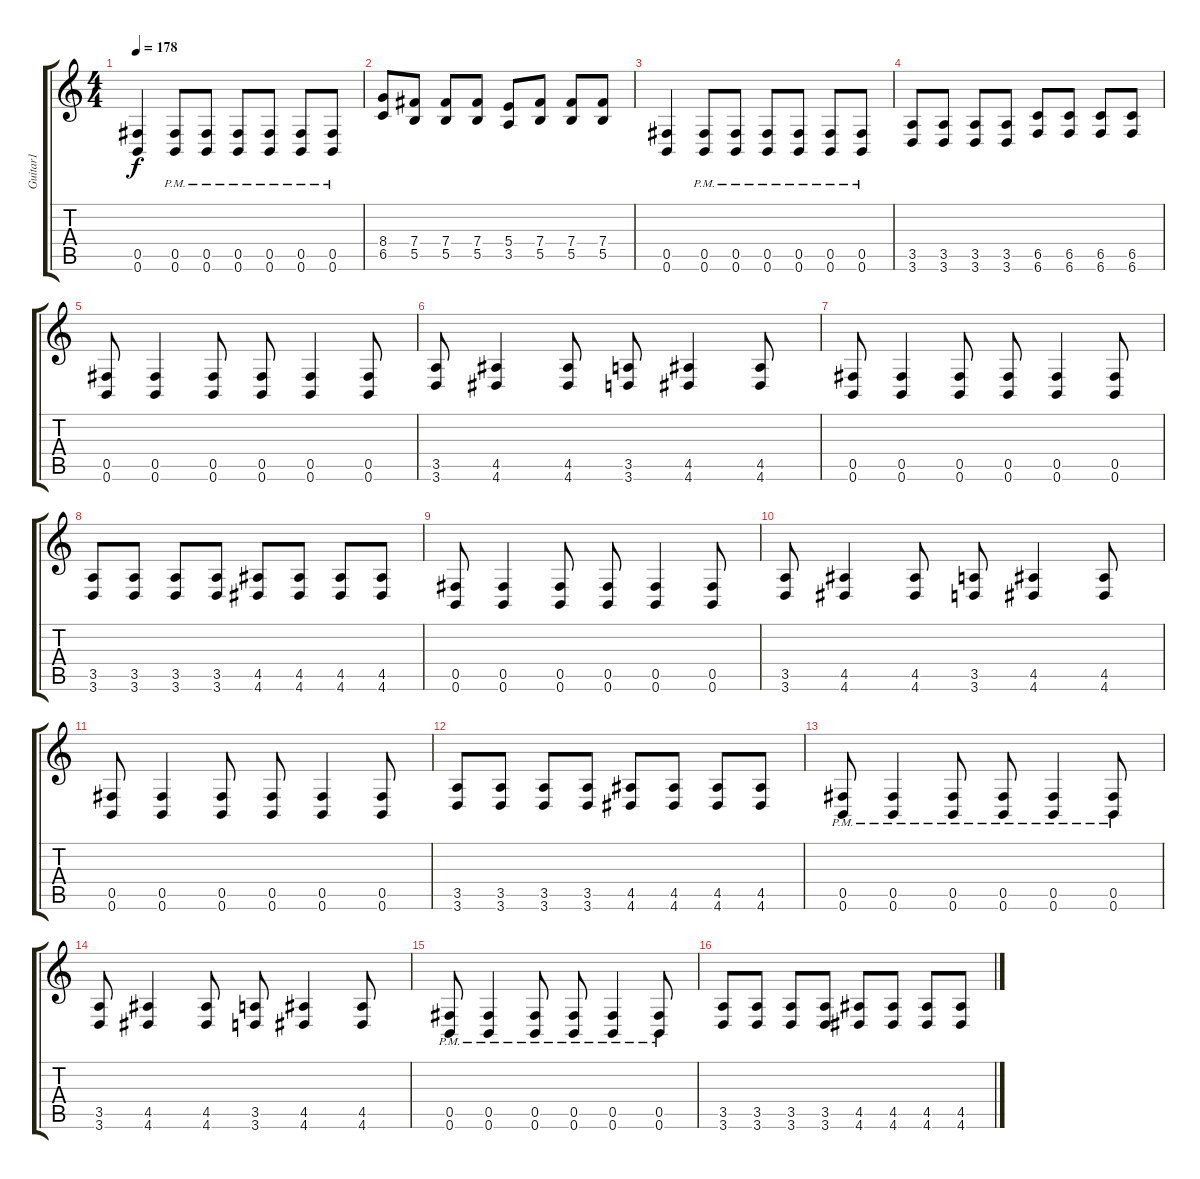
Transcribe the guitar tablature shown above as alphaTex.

\track ("Guitar1" "Guitar1") {instrument distortionguitar}
\staff {score tabs}
\tuning (Db4 Ab3 E3 B2 Gb2 B1) {hide}
\ts (4 4)
\tempo 178
\clef g2
\ks c
(0.5 0.6).4{dy f} (0.5{pm} 0.6{pm}).8 (0.5{pm} 0.6{pm}).8 (0.5{pm} 0.6{pm}).8 (0.5{pm} 0.6{pm}).8 (0.5{pm} 0.6{pm}).8 (0.5{pm} 0.6{pm}).8 |
(8.4 6.5).8 (7.4 5.5).8 (7.4 5.5).8 (7.4 5.5).8 (5.4 3.5).8 (7.4 5.5).8 (7.4 5.5).8 (7.4 5.5).8 |
(0.5 0.6).4 (0.5{pm} 0.6{pm}).8 (0.5{pm} 0.6{pm}).8 (0.5{pm} 0.6{pm}).8 (0.5{pm} 0.6{pm}).8 (0.5{pm} 0.6{pm}).8 (0.5{pm} 0.6{pm}).8 |
(3.5 3.6).8 (3.5 3.6).8 (3.5 3.6).8 (3.5 3.6).8 (6.5 6.6).8 (6.5 6.6).8 (6.5 6.6).8 (6.5 6.6).8 |
(0.5 0.6).8 (0.5 0.6).4 (0.5 0.6).8 (0.5 0.6).8 (0.5 0.6).4 (0.5 0.6).8 |
(3.5 3.6).8 (4.5 4.6).4 (4.5 4.6).8 (3.5 3.6).8 (4.5 4.6).4 (4.5 4.6).8 |
(0.5 0.6).8 (0.5 0.6).4 (0.5 0.6).8 (0.5 0.6).8 (0.5 0.6).4 (0.5 0.6).8 |
(3.5 3.6).8 (3.5 3.6).8 (3.5 3.6).8 (3.5 3.6).8 (4.5 4.6).8 (4.5 4.6).8 (4.5 4.6).8 (4.5 4.6).8 |
(0.5 0.6).8 (0.5 0.6).4 (0.5 0.6).8 (0.5 0.6).8 (0.5 0.6).4 (0.5 0.6).8 |
(3.5 3.6).8 (4.5 4.6).4 (4.5 4.6).8 (3.5 3.6).8 (4.5 4.6).4 (4.5 4.6).8 |
(0.5 0.6).8 (0.5 0.6).4 (0.5 0.6).8 (0.5 0.6).8 (0.5 0.6).4 (0.5 0.6).8 |
(3.5 3.6).8 (3.5 3.6).8 (3.5 3.6).8 (3.5 3.6).8 (4.5 4.6).8 (4.5 4.6).8 (4.5 4.6).8 (4.5 4.6).8 |
(0.5{pm} 0.6{pm}).8 (0.5{pm} 0.6{pm}).4 (0.5{pm} 0.6{pm}).8 (0.5{pm} 0.6{pm}).8 (0.5{pm} 0.6{pm}).4 (0.5{pm} 0.6{pm}).8 |
(3.5 3.6).8 (4.5 4.6).4 (4.5 4.6).8 (3.5 3.6).8 (4.5 4.6).4 (4.5 4.6).8 |
(0.5{pm} 0.6{pm}).8 (0.5{pm} 0.6{pm}).4 (0.5{pm} 0.6{pm}).8 (0.5{pm} 0.6{pm}).8 (0.5{pm} 0.6{pm}).4 (0.5{pm} 0.6{pm}).8 |
(3.5 3.6).8 (3.5 3.6).8 (3.5 3.6).8 (3.5 3.6).8 (4.5 4.6).8 (4.5 4.6).8 (4.5 4.6).8 (4.5 4.6).8
